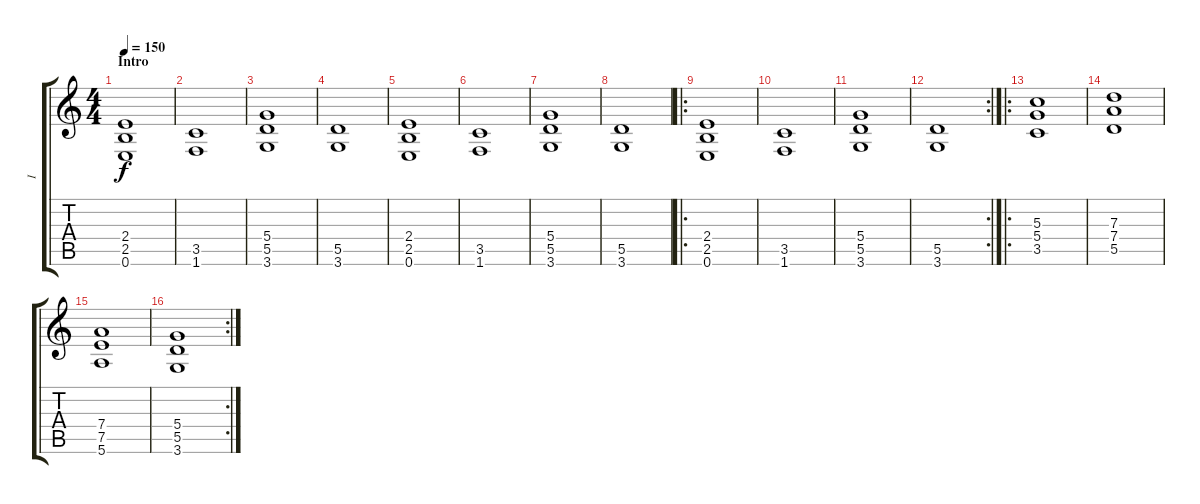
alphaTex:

\track ("I" "I") {instrument distortionguitar}
\staff {score tabs}
\tuning (E4 B3 G3 D3 A2 E2) {hide}
\ts (4 4)
\section ("" "Intro")
\tempo 150
\clef g2
\ks c
(2.4 2.5 0.6).1{dy f instrument distortionguitar} |
(3.5 1.6).1 |
(5.4 5.5 3.6).1 |
(5.5 3.6).1 |
(2.4 2.5 0.6).1 |
(3.5 1.6).1 |
(5.4 5.5 3.6).1 |
(5.5 3.6).1 |
\ro
(2.4 2.5 0.6).1 |
(3.5 1.6).1 |
(5.4 5.5 3.6).1 |
\rc 2
(5.5 3.6).1 |
\ro
(5.3 5.4 3.5).1 |
(7.3 7.4 5.5).1 |
(7.4 7.5 5.6).1 |
\rc 2
(5.4 5.5 3.6).1
